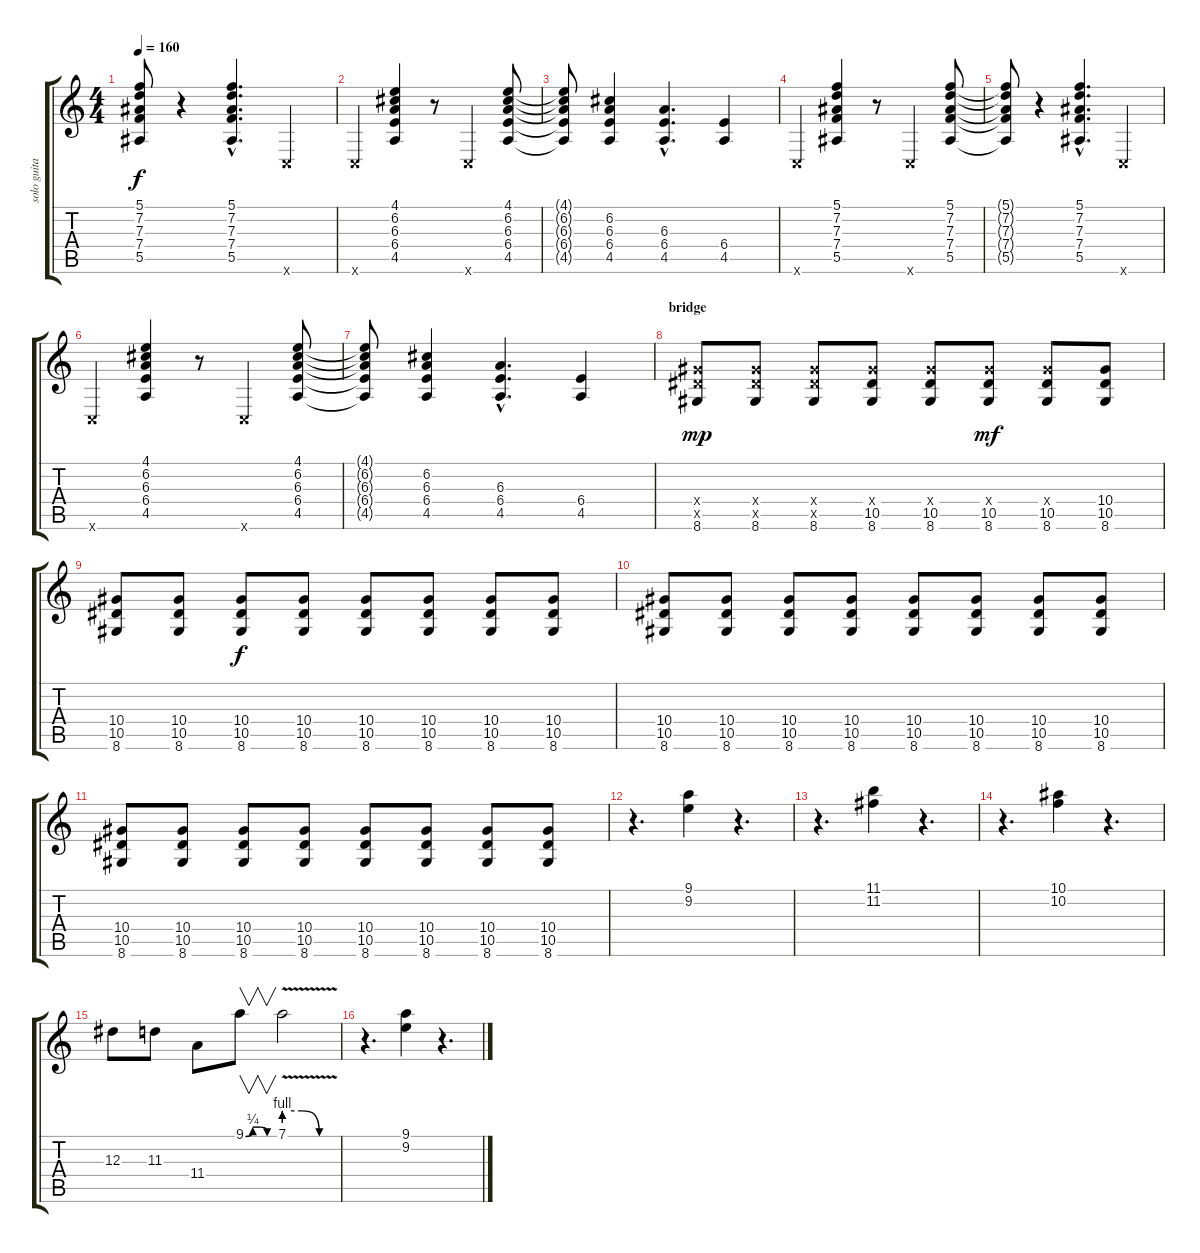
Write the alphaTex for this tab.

\track ("solo guitar" "solo guita") {instrument overdrivenguitar}
\staff {score tabs}
\tuning (C4 G3 Eb3 Bb2 F2 C2) {hide}
\ts (4 4)
\tempo 160
\clef g2
\ks c
(5.1{t} 7.2{t} 7.3{t} 7.4{t} 5.5{t}).8{dy f} r.4 (5.1{hac} 7.2{hac} 7.3{hac} 7.4{hac} 5.5{hac}).4{d} 0.6{x}.4 |
0.6{x}.4 (4.1 6.2 6.3 6.4 4.5).4 r.8 0.6{x}.4 (4.1 6.2 6.3 6.4 4.5).8 |
(4.1{t} 6.2{t} 6.3{t} 6.4{t} 4.5{t}).8 (6.2 6.3 6.4 4.5).4 (6.3{hac} 6.4{hac} 4.5{hac}).4{d} (6.4 4.5).4 |
0.6{x}.4 (5.1 7.2 7.3 7.4 5.5).4 r.8 0.6{x}.4 (5.1 7.2 7.3 7.4 5.5).8 |
(5.1{t} 7.2{t} 7.3{t} 7.4{t} 5.5{t}).8 r.4 (5.1{hac} 7.2{hac} 7.3{hac} 7.4{hac} 5.5{hac}).4{d} 0.6{x}.4 |
0.6{x}.4 (4.1 6.2 6.3 6.4 4.5).4 r.8 0.6{x}.4 (4.1 6.2 6.3 6.4 4.5).8 |
(4.1{t} 6.2{t} 6.3{t} 6.4{t} 4.5{t}).8 (6.2 6.3 6.4 4.5).4 (6.3{hac} 6.4{hac} 4.5{hac}).4{d} (6.4 4.5).4 |
\section ("" "bridge")
(10.4{x} 10.5{x} 8.6).8{dy mp} (10.4{x} 10.5{x} 8.6).8 (10.4{x} 10.5{x} 8.6).8 (10.4{x} 10.5 8.6).8 (10.4{x} 10.5 8.6).8 (10.4{x} 10.5 8.6).8{dy mf} (10.4{x} 10.5 8.6).8 (10.4 10.5 8.6).8 |
(10.4 10.5 8.6).8 (10.4 10.5 8.6).8 (10.4 10.5 8.6).8{dy f} (10.4 10.5 8.6).8 (10.4 10.5 8.6).8 (10.4 10.5 8.6).8 (10.4 10.5 8.6).8 (10.4 10.5 8.6).8 |
(10.4 10.5 8.6).8 (10.4 10.5 8.6).8 (10.4 10.5 8.6).8 (10.4 10.5 8.6).8 (10.4 10.5 8.6).8 (10.4 10.5 8.6).8 (10.4 10.5 8.6).8 (10.4 10.5 8.6).8 |
(10.4 10.5 8.6).8 (10.4 10.5 8.6).8 (10.4 10.5 8.6).8 (10.4 10.5 8.6).8 (10.4 10.5 8.6).8 (10.4 10.5 8.6).8 (10.4 10.5 8.6).8 (10.4 10.5 8.6).8 |
\section ("" "")
r.4{d} (9.1 9.2).4 r.4{d} |
r.4{d} (11.1 11.2).4 r.4{d} |
r.4{d} (10.1 10.2).4 r.4{d} |
12.3.8{volume 14} 11.3.8 11.4.8 9.1{be (custom 0 0 15 1 30 1 45 0 60 0)}.8{v} 7.1{be (custom 0 4 20 4 40 0 60 0) v}.2 |
\section ("" "")
r.4{d volume 10} (9.1 9.2).4 r.4{d}
